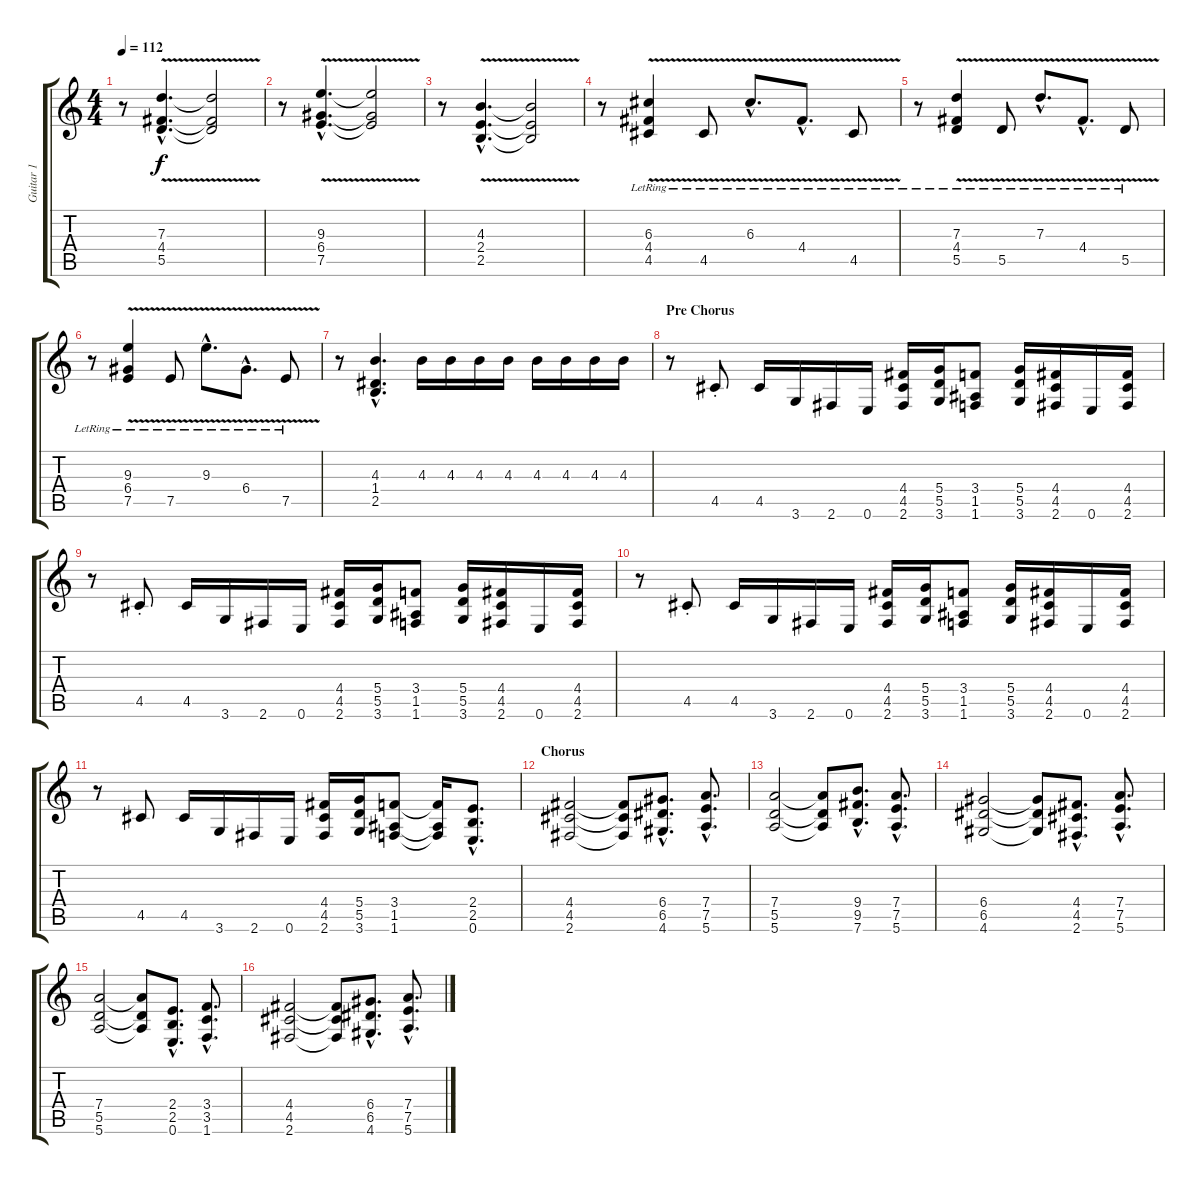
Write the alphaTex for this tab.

\track ("Guitar 1" "Guitar 1") {instrument distortionguitar}
\staff {score tabs}
\tuning (E4 B3 G3 D3 A2 E2) {hide}
\ts (4 4)
\tempo 112
\clef g2
\ks c
r.8{dy f} (7.3{v hac} 4.4{v hac} 5.5{v hac}).4{d} (7.3{t} 4.4{t} 5.5{t}).2 |
r.8 (9.3{v hac} 6.4{v hac} 7.5{v hac}).4{d} (9.3{t} 6.4{t} 7.5{t}).2 |
r.8 (4.3{v hac} 2.4{v hac} 2.5{v hac}).4{d} (4.3{t} 2.4{t} 2.5{t}).2 |
r.8 (6.3{v lr} 4.4{v lr} 4.5{v lr}).4 4.5{v lr}.8 6.3{v hac lr}.8{d} 4.4{v hac lr}.8{d} 4.5{v lr}.8 |
r.8 (7.3{v lr} 4.4{v lr} 5.5{v lr}).4 5.5{v lr}.8 7.3{v hac lr}.8{d} 4.4{v hac lr}.8{d} 5.5{v lr}.8 |
r.8 (9.3{v lr} 6.4{v lr} 7.5{v lr}).4 7.5{v lr}.8 9.3{v hac lr}.8{d} 6.4{v hac lr}.8{d} 7.5{v lr}.8 |
r.8 (4.3{hac} 1.4{hac} 2.5{hac}).4{d} 4.3.16 4.3.16 4.3.16 4.3.16 4.3.16 4.3.16 4.3.16 4.3.16 |
\section ("" "Pre Chorus")
r.8 4.5{st}.8 4.5.16 3.6.16 2.6.16 0.6.16 (4.4 4.5 2.6).16 (5.4 5.5 3.6).16 (3.4 1.5 1.6).8 (5.4 5.5 3.6).16 (4.4 4.5 2.6).16 0.6.16 (4.4 4.5 2.6).16 |
r.8 4.5{st}.8 4.5.16 3.6.16 2.6.16 0.6.16 (4.4 4.5 2.6).16 (5.4 5.5 3.6).16 (3.4 1.5 1.6).8 (5.4 5.5 3.6).16 (4.4 4.5 2.6).16 0.6.16 (4.4 4.5 2.6).16 |
r.8 4.5{st}.8 4.5.16 3.6.16 2.6.16 0.6.16 (4.4 4.5 2.6).16 (5.4 5.5 3.6).16 (3.4 1.5 1.6).8 (5.4 5.5 3.6).16 (4.4 4.5 2.6).16 0.6.16 (4.4 4.5 2.6).16 |
r.8 4.5.8 4.5.16 3.6.16 2.6.16 0.6.16 (4.4 4.5 2.6).16 (5.4 5.5 3.6).16 (3.4 1.5 1.6).8 (3.4{t} 1.5{t} 1.6{t}).16 (2.4{hac} 2.5{hac} 0.6{hac}).8{d} |
\section ("" "Chorus")
(4.4 4.5 2.6).2 (4.4{t} 4.5{t} 2.6{t}).8 (6.4{hac} 6.5{hac} 4.6{hac}).8{d} (7.4{hac} 7.5{hac} 5.6{hac}).8{d} |
(7.4 5.5 5.6).2 (7.4{t} 5.5{t} 5.6{t}).8 (9.4{hac} 9.5{hac} 7.6{hac}).8{d} (7.4{hac} 7.5{hac} 5.6{hac}).8{d} |
(6.4 6.5 4.6).2 (6.4{t} 6.5{t} 4.6{t}).8 (4.4{hac} 4.5{hac} 2.6{hac}).8{d} (7.4{hac} 7.5{hac} 5.6{hac}).8{d} |
(7.4 5.5 5.6).2 (7.4{t} 5.5{t} 5.6{t}).8 (2.4{hac} 2.5{hac} 0.6{hac}).8{d} (3.4{hac} 3.5{hac} 1.6{hac}).8{d} |
(4.4 4.5 2.6).2 (4.4{t} 4.5{t} 2.6{t}).8 (6.4{hac} 6.5{hac} 4.6{hac}).8{d} (7.4{hac} 7.5{hac} 5.6{hac}).8{d}
